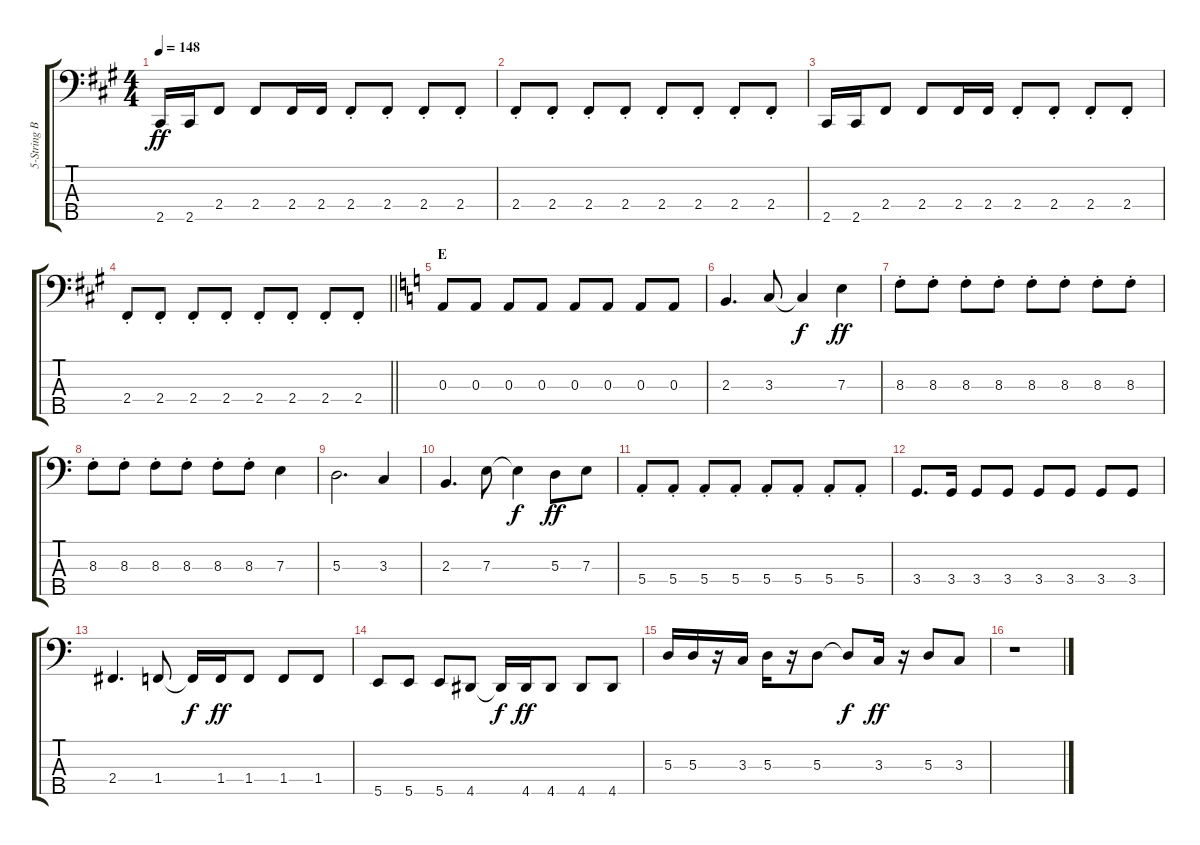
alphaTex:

\track ("5-String Bass" "5-String B") {instrument electricbasspick}
\staff {score tabs}
\tuning (G2 D2 A1 E1 B0) {hide}
\ts (4 4)
\tempo 148
\clef f4
\ks a
2.5.16{dy ff} 2.5.16 2.4.8 2.4.8 2.4.16 2.4.16 2.4{st}.8 2.4{st}.8 2.4{st}.8 2.4{st}.8 |
2.4{st}.8 2.4{st}.8 2.4{st}.8 2.4{st}.8 2.4{st}.8 2.4{st}.8 2.4{st}.8 2.4{st}.8 |
2.5.16 2.5.16 2.4.8 2.4.8 2.4.16 2.4.16 2.4{st}.8 2.4{st}.8 2.4{st}.8 2.4{st}.8 |
\barLineRight lightlight
2.4{st}.8 2.4{st}.8 2.4{st}.8 2.4{st}.8 2.4{st}.8 2.4{st}.8 2.4{st}.8 2.4{st}.8 |
\section ("" "E")
\ks c
0.3.8 0.3.8 0.3.8 0.3.8 0.3.8 0.3.8 0.3.8 0.3.8 |
2.3.4{d} 3.3.8 3.3{t}.4{dy f} 7.3.4{dy ff} |
8.3{st}.8 8.3{st}.8 8.3{st}.8 8.3{st}.8 8.3{st}.8 8.3{st}.8 8.3{st}.8 8.3{st}.8 |
8.3{st}.8 8.3{st}.8 8.3{st}.8 8.3{st}.8 8.3{st}.8 8.3{st}.8 7.3.4 |
5.3.2{d} 3.3.4 |
2.3.4{d} 7.3.8 7.3{t}.4{dy f} 5.3.8{dy ff} 7.3.8 |
5.4{st}.8 5.4{st}.8 5.4{st}.8 5.4{st}.8 5.4{st}.8 5.4{st}.8 5.4{st}.8 5.4{st}.8 |
3.4.8{d} 3.4.16 3.4.8 3.4.8 3.4.8 3.4.8 3.4.8 3.4.8 |
2.4.4{d} 1.4.8 1.4{t}.16{dy f} 1.4.16{dy ff} 1.4.8 1.4.8 1.4.8 |
5.5.8 5.5.8 5.5.8 4.5.8 4.5{t}.16{dy f} 4.5.16{dy ff} 4.5.8 4.5.8 4.5.8 |
5.3.16 5.3.16 r.16 3.3.16 5.3.16 r.16 5.3.8 5.3{t}.8{dy f} 3.3.16{dy ff} r.16 5.3.8 3.3.8 |
r.1
